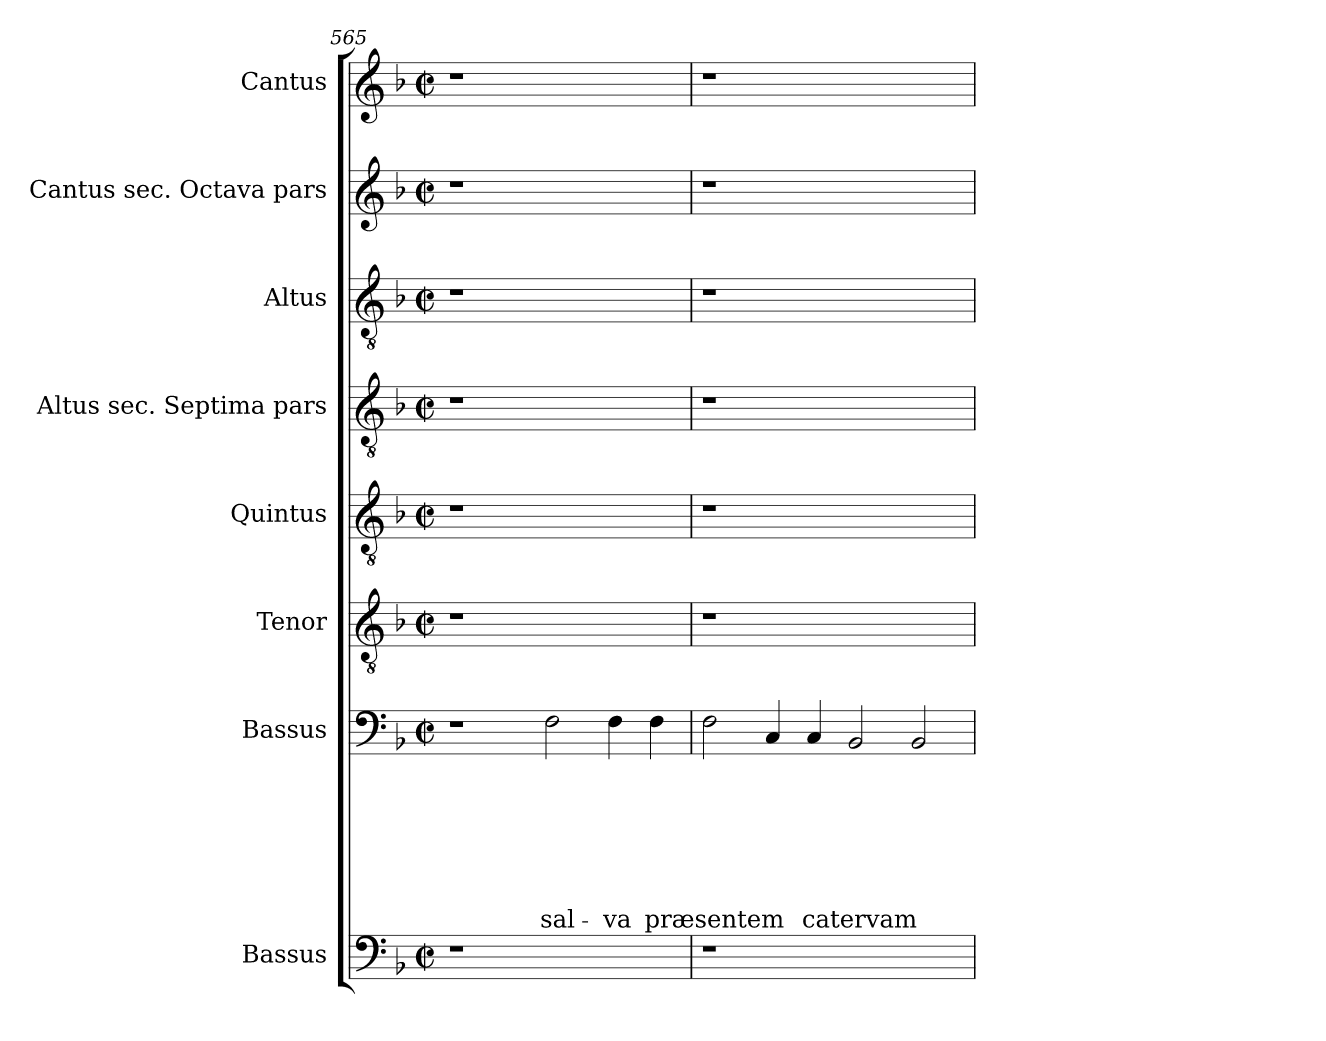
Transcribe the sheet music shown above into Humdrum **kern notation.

**kern	**kern	**text	**text	**text	**text	**text	**text	**text	**kern	**kern	**kern	**kern	**kern	**kern
*part8	*part7	*part7	*part7	*part7	*part7	*part7	*part7	*part7	*part6	*part5	*part4	*part3	*part2	*part1
*staff8	*staff7	*staff7	*staff7	*staff7	*staff7	*staff7	*staff7	*staff7	*staff6	*staff5	*staff4	*staff3	*staff2	*staff1
*I"Bassus	*I"Bassus	*	*	*	*	*	*	*	*I"Tenor	*I"Quintus	*I"Altus sec. Septima pars	*I"Altus	*I"Cantus sec. Octava pars	*I"Cantus
*	*I'Bassus	*	*	*	*	*	*	*	*I'Tenor	*I'Quintus	*	*I'Altus	*	*I'Cantus
*clefF4	*clefF4	*	*	*	*	*	*	*	*clefGv2	*clefGv2	*clefGv2	*clefGv2	*clefG2	*clefG2
*k[b-]	*k[b-]	*	*	*	*	*	*	*	*k[b-]	*k[b-]	*k[b-]	*k[b-]	*k[b-]	*k[b-]
*F:	*F:	*	*	*	*	*	*	*	*F:	*F:	*F:	*F:	*F:	*F:
*M2/2	*M2/2	*	*	*	*	*	*	*	*M2/2	*M2/2	*M2/2	*M2/2	*M2/2	*M2/2
*met(c|)	*met(c|)	*	*	*	*	*	*	*	*met(c|)	*met(c|)	*met(c|)	*met(c|)	*met(c|)	*met(c|)
=565	=565	=565	=565	=565	=565	=565	=565	=565	=565	=565	=565	=565	=565	=565
1r	1r	.	.	.	.	.	.	.	1r	1r	1r	1r	1r	1r
!	!	!	!	!	!	!	!	!LO:LY:b	!	!	!	!	!	!
1ryy	2F\	.	.	.	.	.	.	sal-	1ryy	1ryy	1ryy	1ryy	1ryy	1ryy
!	!	!	!	!	!	!	!	!LO:LY:b	!	!	!	!	!	!
.	4F\	.	.	.	.	.	.	-va	.	.	.	.	.	.
!	!	!	!	!	!	!	!	!LO:LY:b	!	!	!	!	!	!
.	4F\	.	.	.	.	.	.	præsentem	.	.	.	.	.	.
=566	=566	=566	=566	=566	=566	=566	=566	=566	=566	=566	=566	=566	=566	=566
1r	2F\	.	.	.	.	.	.	.	1r	1r	1r	1r	1r	1r
.	4C/	.	.	.	.	.	.	.	.	.	.	.	.	.
!	!	!	!	!	!	!	!	!LO:LY:b	!	!	!	!	!	!
.	4C/	.	.	.	.	.	.	catervam	.	.	.	.	.	.
1ryy	2BB-/	.	.	.	.	.	.	.	1ryy	1ryy	1ryy	1ryy	1ryy	1ryy
.	2BB-/	.	.	.	.	.	.	.	.	.	.	.	.	.
=	=	=	=	=	=	=	=	=	=	=	=	=	=	=
*-	*-	*-	*-	*-	*-	*-	*-	*-	*-	*-	*-	*-	*-	*-
